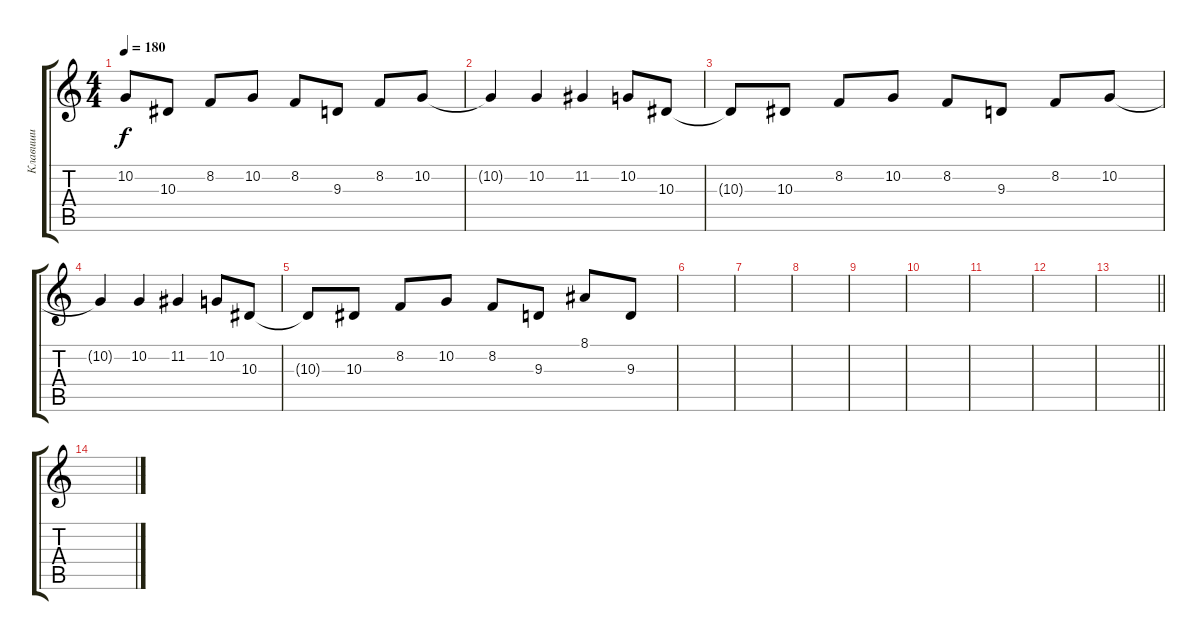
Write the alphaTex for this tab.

\track ("Клавиши" "Клавиши") {instrument fx1rain}
\staff {score tabs}
\tuning (D4 A3 F3 C3 G2 C2) {hide}
\ts (4 4)
\tempo 180
\clef g2
\ks c
10.2{t}.8{dy f} 10.3.8 8.2.8 10.2.8 8.2.8 9.3.8 8.2.8 10.2.8 |
10.2{t}.4 10.2.4 11.2.4 10.2.8 10.3.8 |
10.3{t}.8 10.3.8 8.2.8 10.2.8 8.2.8 9.3.8 8.2.8 10.2.8 |
10.2{t}.4 10.2.4 11.2.4 10.2.8 10.3.8 |
10.3{t}.8 10.3.8 8.2.8 10.2.8 8.2.8 9.3.8 8.1.8 9.3.8 |
|
|
|
|
|
|
|
\barLineRight lightlight
|
\section ("" "")
